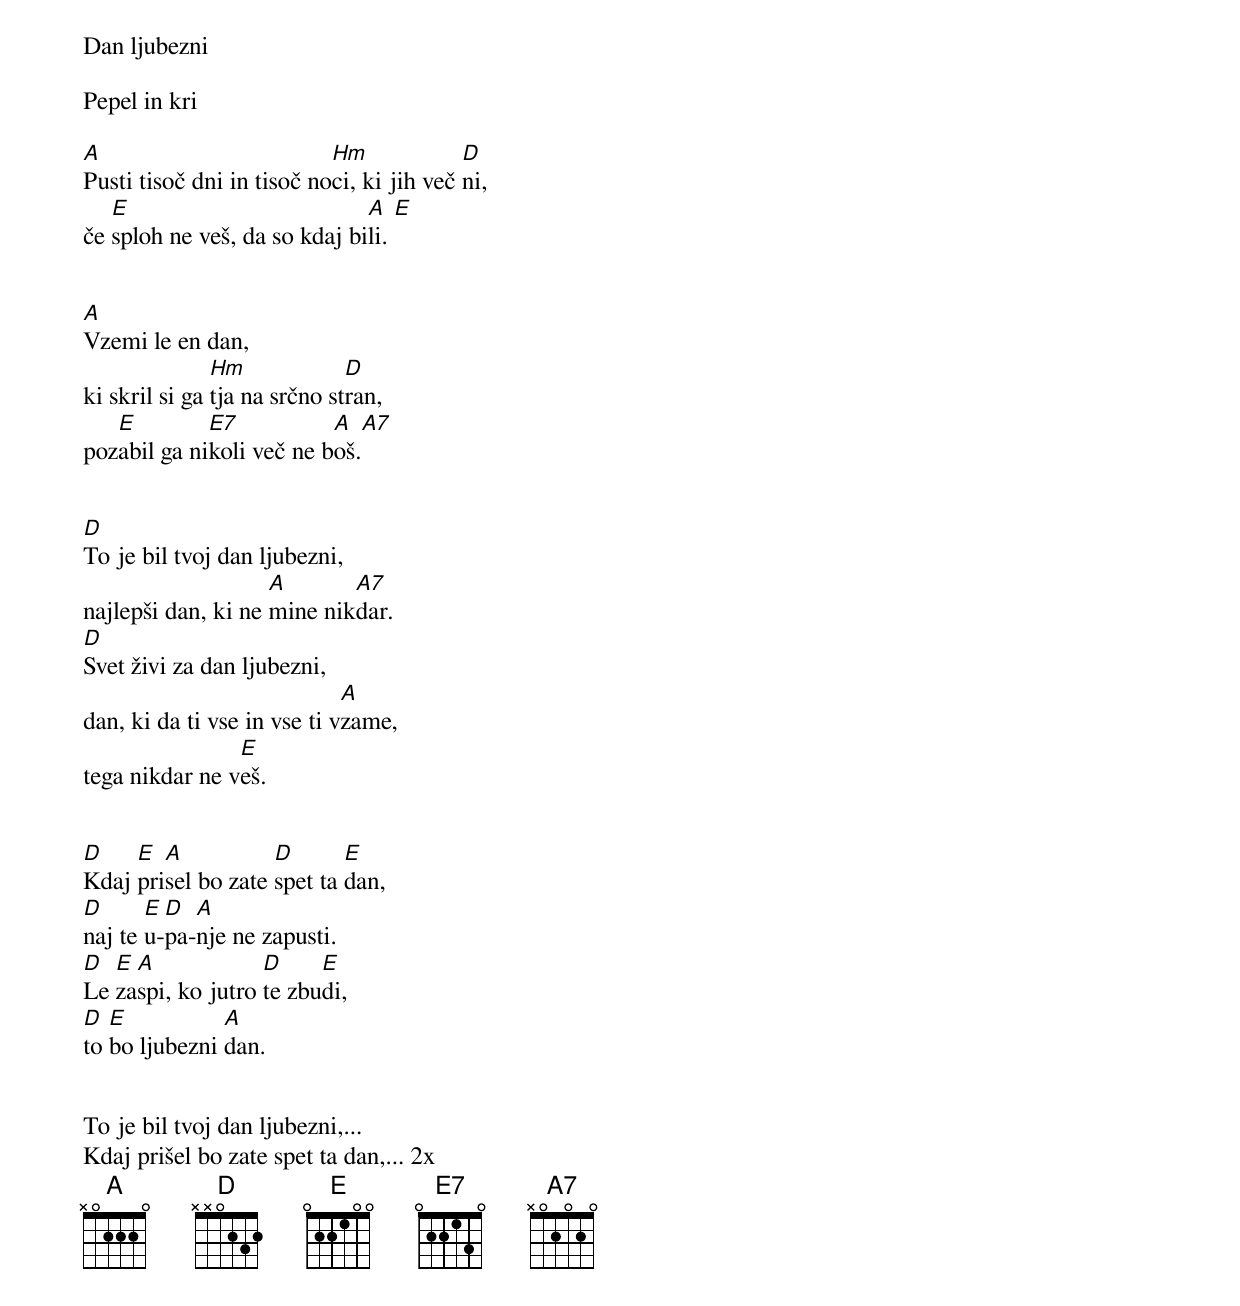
Dan ljubezni

Pepel in kri

[A]Pusti tisoč dni in tisoč no[Hm]ci, ki jih več [D]ni,
če [E]sploh ne veš, da so kdaj bi[A]li. [E]


[A]Vzemi le en dan,
ki skril si ga [Hm]tja na srčno st[D]ran,
poz[E]abil ga ni[E7]koli več ne b[A]oš.[A7]


[D]To je bil tvoj dan ljubezni,
najlepši dan, ki ne [A]mine nik[A7]dar.
[D]Svet živi za dan ljubezni,
dan, ki da ti vse in vse ti v[A]zame,
tega nikdar ne v[E]eš.


[D]Kdaj [E]pri[A]sel bo zate [D]spet ta [E]dan,
[D]naj te [E]u-[D]pa-[A]nje ne zapusti.
[D]Le [E]za[A]spi, ko jutro [D]te zbu[E]di,
[D]to [E]bo ljubezni [A]dan.


To je bil tvoj dan ljubezni,...
Kdaj prišel bo zate spet ta dan,... 2x
